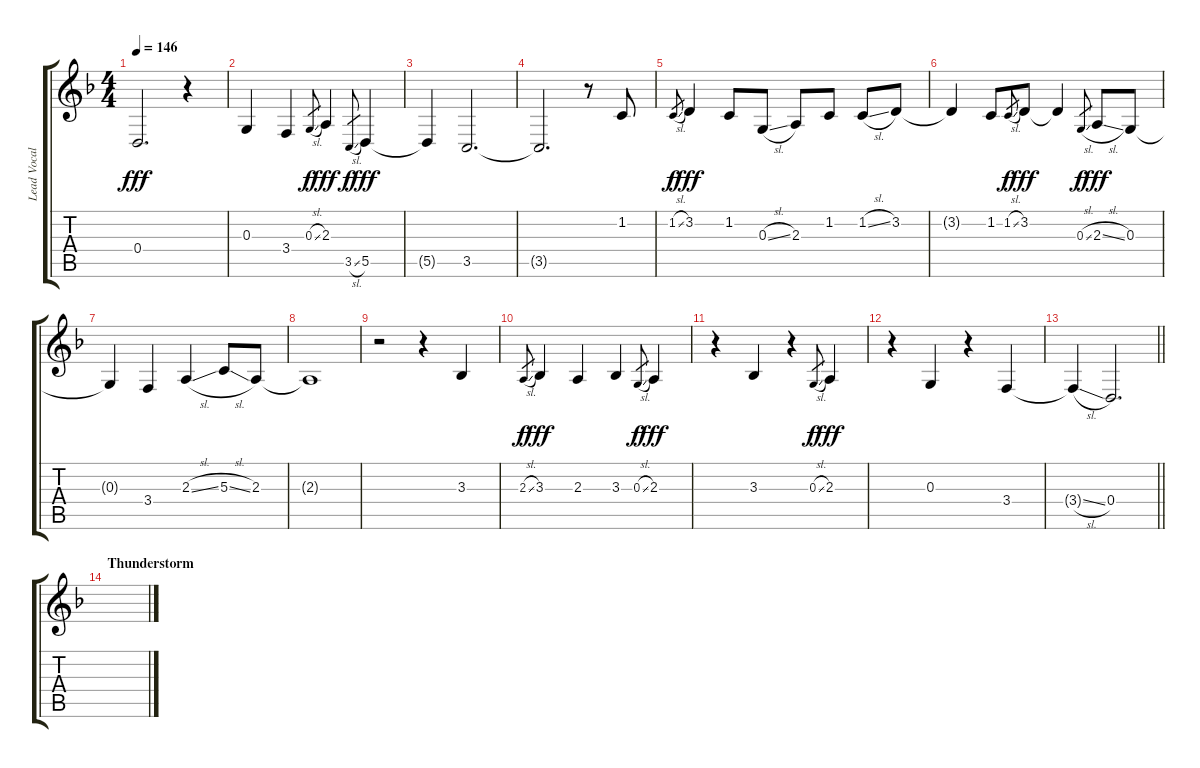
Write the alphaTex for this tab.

\track ("Lead Vocal" "Lead Vocal") {instrument tenorsax}
\staff {score tabs}
\tuning (E4 B3 G3 D3 A2 D2) {hide}
\ts (4 4)
\tempo 146
\clef g2
\ks f
0.4{t}.2{d dy fff} r.4 |
0.3.4 3.4.4 0.3{sl}.8{gr dy f} 2.3.4{dy fff} 3.5{sl}.8{gr dy f} 5.5.4{dy fff} |
5.5{t}.4 3.5.2{d} |
3.5{t}.2{d} r.8 1.2.8 |
1.2{sl}.8{gr dy f} 3.2.4{dy fff} 1.2.8 0.3{sl}.8 2.3.8 1.2.8 1.2{sl}.8 3.2.8 |
3.2{t}.4 1.2.8 1.2{sl}.8{gr dy f} 3.2.8{dy fff} 3.2{t}.4 0.3{sl}.8{gr dy f} 2.3{sl}.8{dy fff} 0.3.8 |
0.3{t}.4 3.4.4 2.3{sl}.4 5.3{sl}.8 2.3.8 |
2.3{t}.1 |
r.2 r.4 3.3.4 |
2.3{sl}.8{gr dy f} 3.3.4{dy fff} 2.3.4 3.3.4 0.3{sl}.8{gr dy f} 2.3.4{dy fff} |
r.4 3.3.4 r.4 0.3{sl}.8{gr dy f} 2.3.4{dy fff} |
r.4 0.3.4 r.4 3.4.4 |
\barLineRight lightlight
3.4{sl t}.4 0.4.2{d} |
\section ("" "Thunderstorm")
